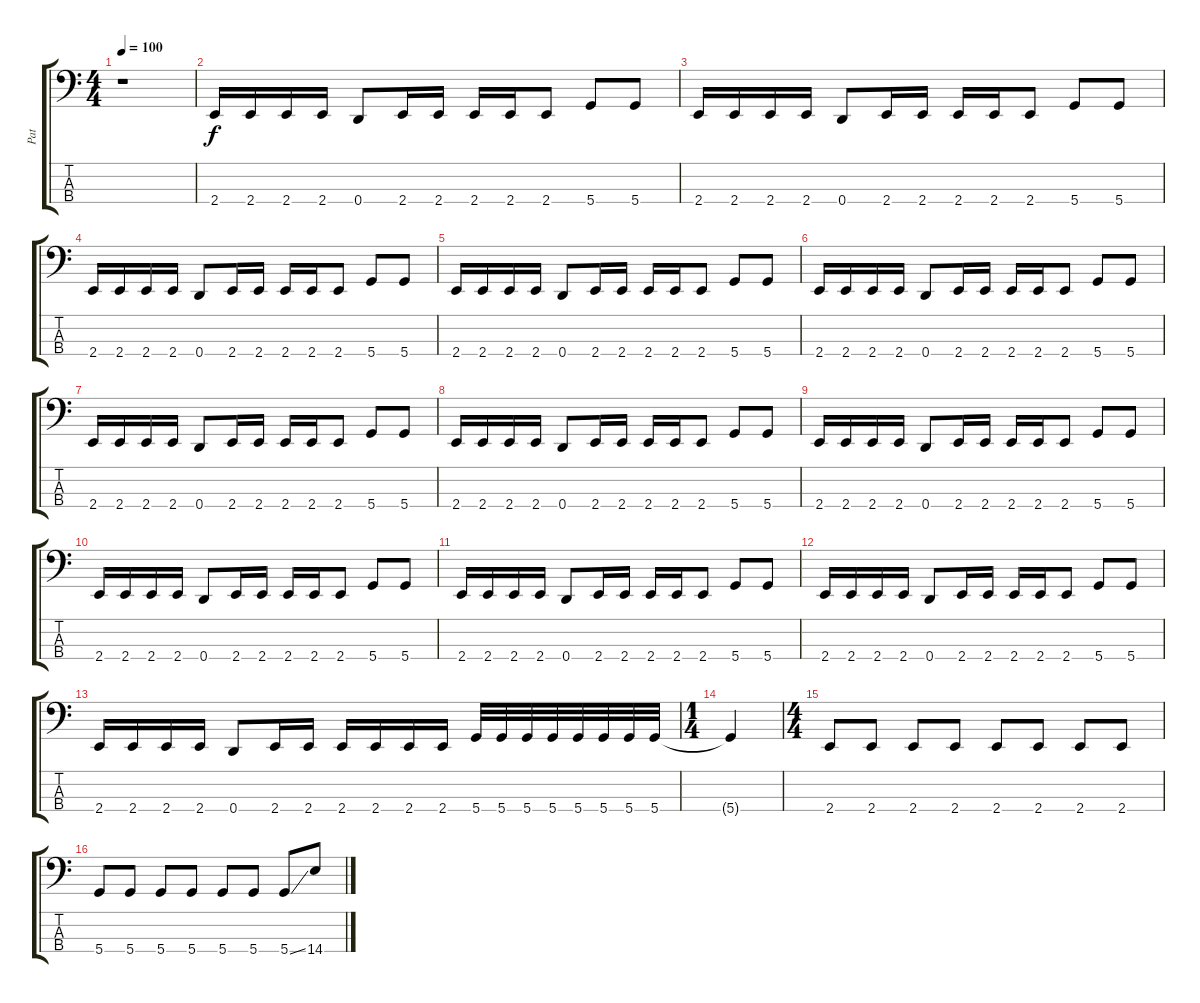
\track ("Pat" "Pat") {instrument electricbassfinger}
\staff {score tabs}
\tuning (G2 D2 A1 D1) {hide}
\ts (4 4)
\tempo 100
\clef f4
\ks c
r.1{dy f instrument electricbassfinger} |
2.4.16 2.4.16 2.4.16 2.4.16 0.4.8 2.4.16 2.4.16 2.4.16 2.4.16 2.4.8 5.4.8 5.4.8 |
2.4.16 2.4.16 2.4.16 2.4.16 0.4.8 2.4.16 2.4.16 2.4.16 2.4.16 2.4.8 5.4.8 5.4.8 |
2.4.16 2.4.16 2.4.16 2.4.16 0.4.8 2.4.16 2.4.16 2.4.16 2.4.16 2.4.8 5.4.8 5.4.8 |
2.4.16 2.4.16 2.4.16 2.4.16 0.4.8 2.4.16 2.4.16 2.4.16 2.4.16 2.4.8 5.4.8 5.4.8 |
2.4.16 2.4.16 2.4.16 2.4.16 0.4.8 2.4.16 2.4.16 2.4.16 2.4.16 2.4.8 5.4.8 5.4.8 |
2.4.16 2.4.16 2.4.16 2.4.16 0.4.8 2.4.16 2.4.16 2.4.16 2.4.16 2.4.8 5.4.8 5.4.8 |
2.4.16 2.4.16 2.4.16 2.4.16 0.4.8 2.4.16 2.4.16 2.4.16 2.4.16 2.4.8 5.4.8 5.4.8 |
2.4.16 2.4.16 2.4.16 2.4.16 0.4.8 2.4.16 2.4.16 2.4.16 2.4.16 2.4.8 5.4.8 5.4.8 |
2.4.16 2.4.16 2.4.16 2.4.16 0.4.8 2.4.16 2.4.16 2.4.16 2.4.16 2.4.8 5.4.8 5.4.8 |
2.4.16 2.4.16 2.4.16 2.4.16 0.4.8 2.4.16 2.4.16 2.4.16 2.4.16 2.4.8 5.4.8 5.4.8 |
2.4.16 2.4.16 2.4.16 2.4.16 0.4.8 2.4.16 2.4.16 2.4.16 2.4.16 2.4.8 5.4.8 5.4.8 |
2.4.16 2.4.16 2.4.16 2.4.16 0.4.8 2.4.16 2.4.16 2.4.16 2.4.16 2.4.16 2.4.16 5.4.32 5.4.32 5.4.32 5.4.32 5.4.32 5.4.32 5.4.32 5.4.32 |
\ts (1 4)
5.4{t}.4 |
\ts (4 4)
2.4.8 2.4.8 2.4.8 2.4.8 2.4.8 2.4.8 2.4.8 2.4.8 |
5.4.8 5.4.8 5.4.8 5.4.8 5.4.8 5.4.8 5.4{ss}.8 14.4.8
